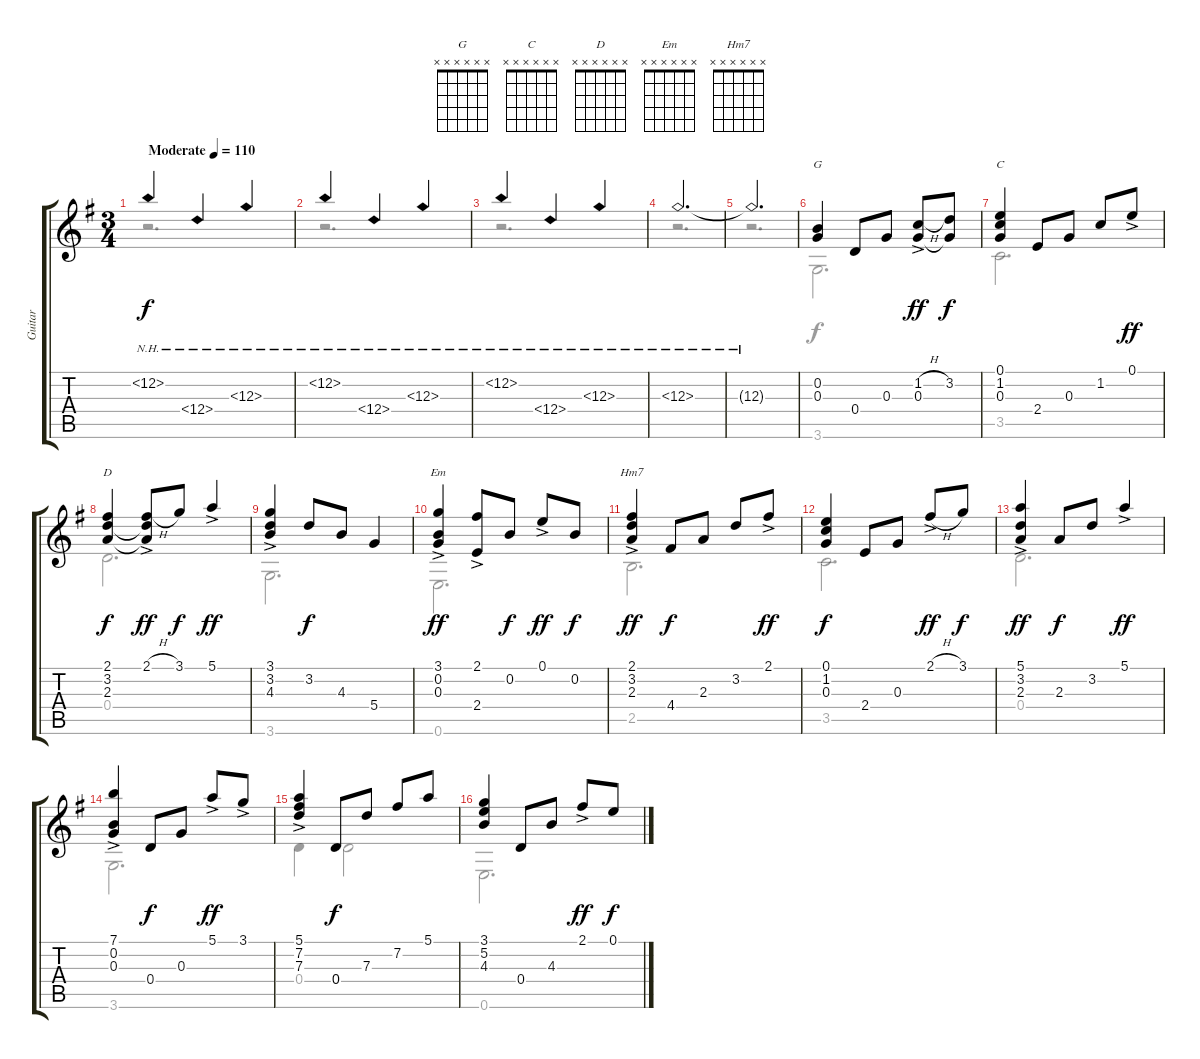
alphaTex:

\track ("Guitar" "Guitar") {instrument acousticguitarsteel}
\staff {score tabs}
\tuning (E4 B3 G3 D3 A2 E2) {hide}
\chord ("G" x x x x x x)
\chord ("C" x x x x x x)
\chord ("D" x x x x x x)
\chord ("Em" x x x x x x)
\chord ("Hm7" x x x x x x)
\voice
\ts (3 4)
\tempo (110 "Moderate")
\clef g2
\ks g
12.2{nh}.4{dy f instrument acousticguitarsteel} 12.4{nh}.4 12.3{nh}.4 |
12.2{nh}.4 12.4{nh}.4 12.3{nh}.4 |
12.2{nh}.4 12.4{nh}.4 12.3{nh}.4 |
12.3{nh}.2{d} |
12.3{nh t}.2{d} |
(0.2 0.3).4{ch "G"} 0.4.8 0.3.8 (1.2{h ac} 0.3).8{dy ff beam Up} (3.2 0.3{t}).8{dy f beam Up} |
(0.1 1.2 0.3).4{ch "C"} 2.4.8 0.3.8 1.2.8{beam Up} 0.1{ac}.8{dy ff beam Up} |
(2.1 3.2 2.3).4{ch "D" dy f} (2.1{h ac} 3.2{t} 2.3{t}).8{dy ff} 3.1.8{dy f} 5.1{ac}.4{dy ff} |
(3.1{ac} 3.2 4.3).4 3.2.8{dy f} 4.3.8 5.4.4 |
(3.1{ac} 0.2 0.3).4{ch "Em" dy ff} (2.1{ac} 2.4).8 0.2.8{dy f} 0.1{ac}.8{dy ff} 0.2.8{dy f} |
(2.1{ac} 3.2 2.3).4{ch "Hm7" dy ff} 4.4.8{dy f} 2.3.8 3.2.8 2.1{ac}.8{dy ff} |
(0.1 1.2 0.3).4{dy f} 2.4.8 0.3.8 2.1{h ac}.8{dy ff} 3.1.8{dy f} |
(5.1{ac} 3.2 2.3).4{dy ff} 2.3.8{dy f} 3.2.8 5.1{ac}.4{dy ff} |
(7.1{ac} 0.2 0.3).4 0.4.8{dy f} 0.3.8 5.1{ac}.8{dy ff} 3.1{ac}.8 |
(5.1{ac} 7.2 7.3).4 0.4.8{dy f} 7.3.8 7.2.8 5.1.8 |
(3.1 5.2 4.3).4 0.4.8 4.3.8 2.1{ac}.8{dy ff} 0.1.8{dy f}
\voice
\clef g2
\ottava regular
\simile none
\ks g
r.2{d dy f} |
r.2{d} |
r.2{d} |
r.2{d} |
r.2{d} |
3.6.2{d} |
3.5.2{d} |
0.4.2{d} |
3.6.2{d} |
0.6.2{d} |
2.5.2{d} |
3.5.2{d} |
0.4.2{d} |
3.6.2{d} |
0.4.4 0.4.2 |
0.6.2{d}
